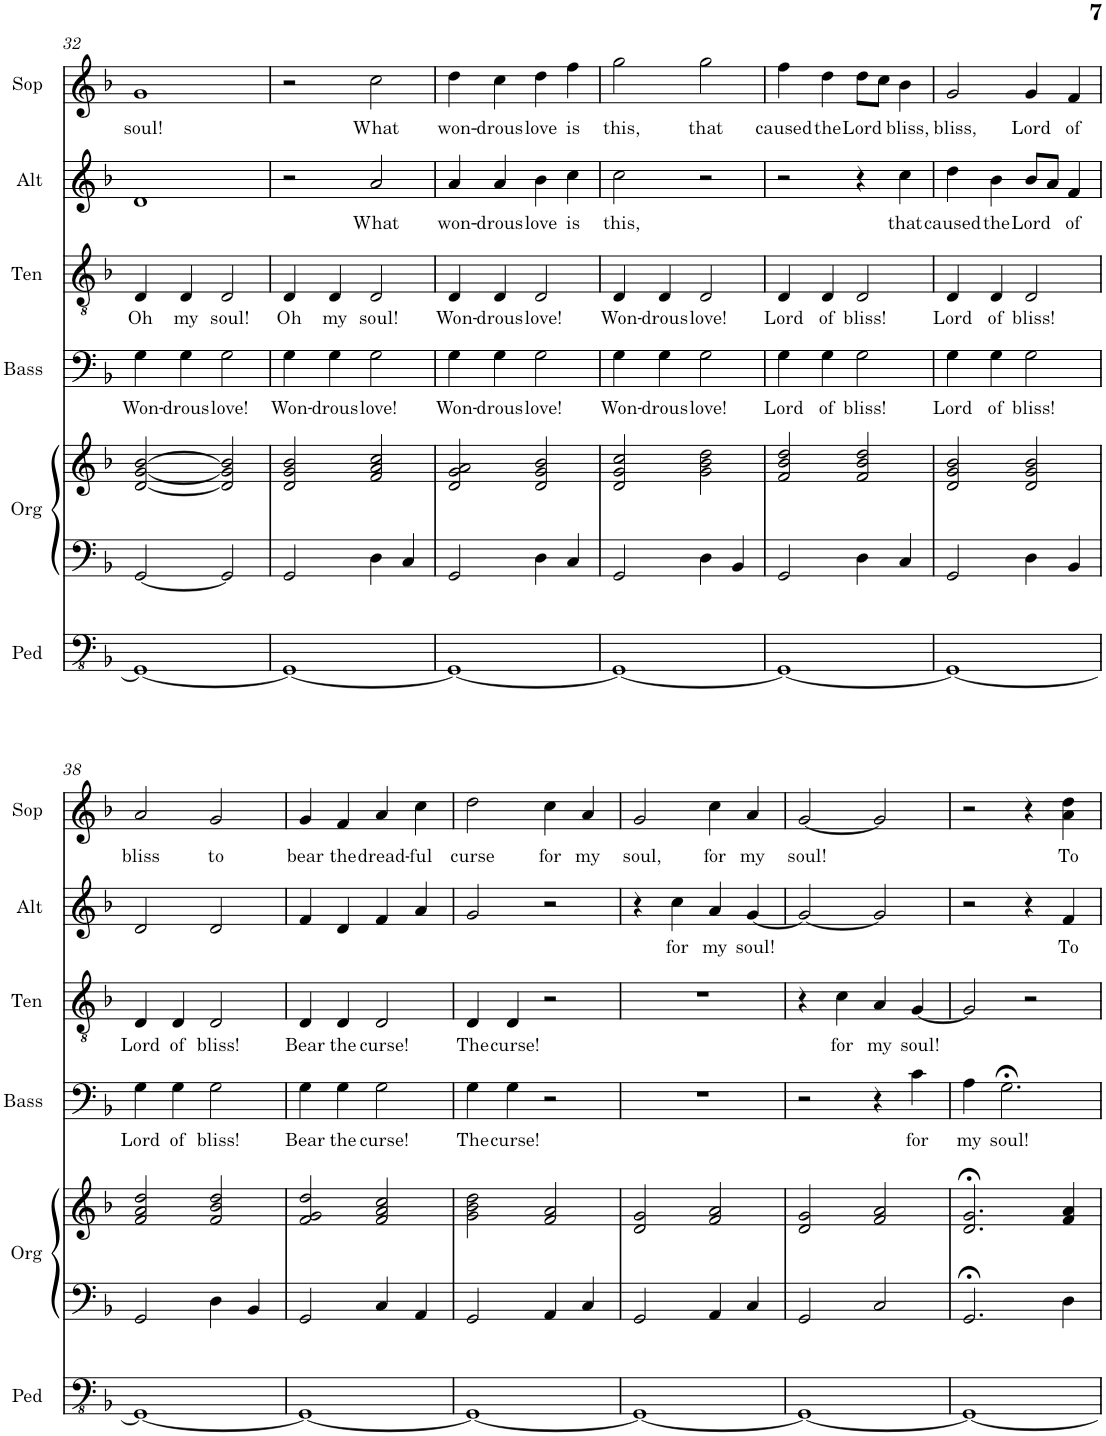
**kern	**kern	**kern	**kern	**text	**kern	**text	**kern	**text	**kern	**text
*part6	*part5	*part5	*part4	*part4	*part3	*part3	*part2	*part2	*part1	*part1
*staff7	*staff6	*staff5	*staff4	*staff4	*staff3	*staff3	*staff2	*staff2	*staff1	*staff1
*I"Pedals	*I"Organ	*	*I"Bass	*	*I"Tenor	*	*I"Alto	*	*I"Soprano	*
*I'Ped	*I'Org	*	*I'Bass	*	*I'Ten	*	*I'Alt	*	*I'Sop	*
!!LO:PB:g=z
*clefFv4	*clefF4	*clefG2	*clefF4	*	*clefGv2	*	*clefG2	*	*clefG2	*
*k[b-]	*k[b-]	*k[b-]	*k[b-]	*	*k[b-]	*	*k[b-]	*	*k[b-]	*
*M4/4	*M4/4	*M4/4	*M4/4	*	*M4/4	*	*M4/4	*	*M4/4	*
=32	=32	=32	=32	=32	=32	=32	=32	=32	=32	=32
!	!	!	!	!LO:LY:b	!	!LO:LY:b	!	!	!	!LO:LY:b
1GGG_	[2GG/	[2d/ [2g/ [2b-/	4G\	Won-	4D/	Oh	1d	.	1g	soul!
!	!	!	!	!LO:LY:b	!	!LO:LY:b	!	!	!	!
.	.	.	4G\	-drous	4D/	my	.	.	.	.
!	!	!	!	!LO:LY:b	!	!LO:LY:b	!	!	!	!
.	2GG/]	2d/] 2g/] 2b-/]	2G\	love!	2D/	soul!	.	.	.	.
=33	=33	=33	=33	=33	=33	=33	=33	=33	=33	=33
!	!	!	!	!LO:LY:b	!	!LO:LY:b	!	!	!	!
1GGG_	2GG/	2d/ 2g/ 2b-/	4G\	Won-	4D/	Oh	2r	.	2r	.
!	!	!	!	!LO:LY:b	!	!LO:LY:b	!	!	!	!
.	.	.	4G\	-drous	4D/	my	.	.	.	.
!	!	!	!	!LO:LY:b	!	!LO:LY:b	!	!LO:LY:b	!	!LO:LY:b
.	4D\	2f/ 2a/ 2cc/	2G\	love!	2D/	soul!	2a/	What	2cc\	What
.	4C/	.	.	.	.	.	.	.	.	.
=34	=34	=34	=34	=34	=34	=34	=34	=34	=34	=34
!	!	!	!	!LO:LY:b	!	!LO:LY:b	!	!LO:LY:b	!	!LO:LY:b
1GGG_	2GG/	2d/ 2g/ 2a/	4G\	Won-	4D/	Won-	4a/	won-	4dd\	won-
!	!	!	!	!LO:LY:b	!	!LO:LY:b	!	!LO:LY:b	!	!LO:LY:b
.	.	.	4G\	-drous	4D/	-drous	4a/	-drous	4cc\	-drous
!	!	!	!	!LO:LY:b	!	!LO:LY:b	!	!LO:LY:b	!	!LO:LY:b
.	4D\	2d/ 2g/ 2b-/	2G\	love!	2D/	love!	4b-\	love	4dd\	love
!	!	!	!	!	!	!	!	!LO:LY:b	!	!LO:LY:b
.	4C/	.	.	.	.	.	4cc\	is	4ff\	is
=35	=35	=35	=35	=35	=35	=35	=35	=35	=35	=35
!	!	!	!	!LO:LY:b	!	!LO:LY:b	!	!LO:LY:b	!	!LO:LY:b
1GGG_	2GG/	2d/ 2g/ 2cc/	4G\	Won-	4D/	Won-	2cc\	this,	2gg\	this,
!	!	!	!	!LO:LY:b	!	!LO:LY:b	!	!	!	!
.	.	.	4G\	-drous	4D/	-drous	.	.	.	.
!	!	!	!	!LO:LY:b	!	!LO:LY:b	!	!	!	!LO:LY:b
.	4D\	2g\ 2b-\ 2dd\	2G\	love!	2D/	love!	2r	.	2gg\	that
.	4BB-/	.	.	.	.	.	.	.	.	.
=36	=36	=36	=36	=36	=36	=36	=36	=36	=36	=36
!	!	!	!	!LO:LY:b	!	!LO:LY:b	!	!	!	!LO:LY:b
1GGG_	2GG/	2f/ 2b-/ 2dd/	4G\	Lord	4D/	Lord	2r	.	4ff\	caused
!	!	!	!	!LO:LY:b	!	!LO:LY:b	!	!	!	!LO:LY:b
.	.	.	4G\	of	4D/	of	.	.	4dd\	the
!	!	!	!	!LO:LY:b	!	!LO:LY:b	!	!	!	!LO:LY:b
.	4D\	2f/ 2b-/ 2dd/	2G\	bliss!	2D/	bliss!	4r	.	8dd\L	Lord
.	.	.	.	.	.	.	.	.	8cc\J	.
!	!	!	!	!	!	!	!	!LO:LY:b	!	!LO:LY:b
.	4C/	.	.	.	.	.	4cc\	that	4b-\	bliss,
=37	=37	=37	=37	=37	=37	=37	=37	=37	=37	=37
!	!	!	!	!LO:LY:b	!	!LO:LY:b	!	!LO:LY:b	!	!LO:LY:b
1GGG_	2GG/	2d/ 2g/ 2b-/	4G\	Lord	4D/	Lord	4dd\	caused	2g/	bliss,
!	!	!	!	!LO:LY:b	!	!LO:LY:b	!	!LO:LY:b	!	!
.	.	.	4G\	of	4D/	of	4b-\	the	.	.
!	!	!	!	!LO:LY:b	!	!LO:LY:b	!	!LO:LY:b	!	!LO:LY:b
.	4D\	2d/ 2g/ 2b-/	2G\	bliss!	2D/	bliss!	8b-/L	Lord	4g/	Lord
.	.	.	.	.	.	.	8a/J	.	.	.
!	!	!	!	!	!	!	!	!LO:LY:b	!	!LO:LY:b
.	4BB-/	.	.	.	.	.	4f/	of	4f/	of
!!LO:LB:g=z
=38	=38	=38	=38	=38	=38	=38	=38	=38	=38	=38
!	!	!	!	!LO:LY:b	!	!LO:LY:b	!	!	!	!LO:LY:b
1GGG_	2GG/	2f/ 2a/ 2dd/	4G\	Lord	4D/	Lord	2d/	.	2a/	bliss
!	!	!	!	!LO:LY:b	!	!LO:LY:b	!	!	!	!
.	.	.	4G\	of	4D/	of	.	.	.	.
!	!	!	!	!LO:LY:b	!	!LO:LY:b	!	!	!	!LO:LY:b
.	4D\	2f/ 2b-/ 2dd/	2G\	bliss!	2D/	bliss!	2d/	.	2g/	to
.	4BB-/	.	.	.	.	.	.	.	.	.
=39	=39	=39	=39	=39	=39	=39	=39	=39	=39	=39
!	!	!	!	!LO:LY:b	!	!LO:LY:b	!	!	!	!LO:LY:b
1GGG_	2GG/	2f/ 2g/ 2dd/	4G\	Bear	4D/	Bear	4f/	.	4g/	bear
!	!	!	!	!LO:LY:b	!	!LO:LY:b	!	!	!	!LO:LY:b
.	.	.	4G\	the	4D/	the	4d/	.	4f/	the
!	!	!	!	!LO:LY:b	!	!LO:LY:b	!	!	!	!LO:LY:b
.	4C/	2f/ 2a/ 2cc/	2G\	curse!	2D/	curse!	4f/	.	4a/	dread-
!	!	!	!	!	!	!	!	!	!	!LO:LY:b
.	4AA/	.	.	.	.	.	4a/	.	4cc\	-ful
=40	=40	=40	=40	=40	=40	=40	=40	=40	=40	=40
!	!	!	!	!LO:LY:b	!	!LO:LY:b	!	!	!	!LO:LY:b
1GGG_	2GG/	2g\ 2b-\ 2dd\	4G\	The	4D/	The	2g/	.	2dd\	curse
!	!	!	!	!LO:LY:b	!	!LO:LY:b	!	!	!	!
.	.	.	4G\	curse!	4D/	curse!	.	.	.	.
!	!	!	!	!	!	!	!	!	!	!LO:LY:b
.	4AA/	2f/ 2a/	2r	.	2r	.	2r	.	4cc\	for
!	!	!	!	!	!	!	!	!	!	!LO:LY:b
.	4C/	.	.	.	.	.	.	.	4a/	my
=41	=41	=41	=41	=41	=41	=41	=41	=41	=41	=41
!	!	!	!	!	!	!	!	!	!	!LO:LY:b
1GGG_	2GG/	2d/ 2g/	1r	.	1r	.	4r	.	2g/	soul,
!	!	!	!	!	!	!	!	!LO:LY:b	!	!
.	.	.	.	.	.	.	4cc\	for	.	.
!	!	!	!	!	!	!	!	!LO:LY:b	!	!LO:LY:b
.	4AA/	2f/ 2a/	.	.	.	.	4a/	my	4cc\	for
!	!	!	!	!	!	!	!	!LO:LY:b	!	!LO:LY:b
.	4C/	.	.	.	.	.	[4g/	soul!	4a/	my
=42	=42	=42	=42	=42	=42	=42	=42	=42	=42	=42
!	!	!	!	!	!	!	!	!	!	!LO:LY:b
1GGG_	2GG/	2d/ 2g/	2r	.	4r	.	2g/_	.	[2g/	soul!
!	!	!	!	!	!	!LO:LY:b	!	!	!	!
.	.	.	.	.	4c\	for	.	.	.	.
!	!	!	!	!	!	!LO:LY:b	!	!	!	!
.	2C/	2f/ 2a/	4r	.	4A/	my	2g/]	.	2g/]	.
!	!	!	!	!LO:LY:b	!	!LO:LY:b	!	!	!	!
.	.	.	4c\	for	[4G/	soul!	.	.	.	.
=43	=43	=43	=43	=43	=43	=43	=43	=43	=43	=43
!	!	!	!	!LO:LY:b	!	!	!	!	!	!
1GGG_	2.GG;</	2.d/;< 2.g/;<	4A\	my	2G/]	.	2r	.	2r	.
!	!	!	!	!LO:LY:b	!	!	!	!	!	!
.	.	.	2.G;<\	soul!	.	.	.	.	.	.
.	.	.	.	.	2r	.	4r	.	4r	.
!	!	!	!	!	!	!	!	!LO:LY:b	!	!LO:LY:b
.	4D\	4f/ 4a/	.	.	.	.	4f/	To	4a\ 4dd\	To
=	=	=	=	=	=	=	=	=	=	=
*-	*-	*-	*-	*-	*-	*-	*-	*-	*-	*-
